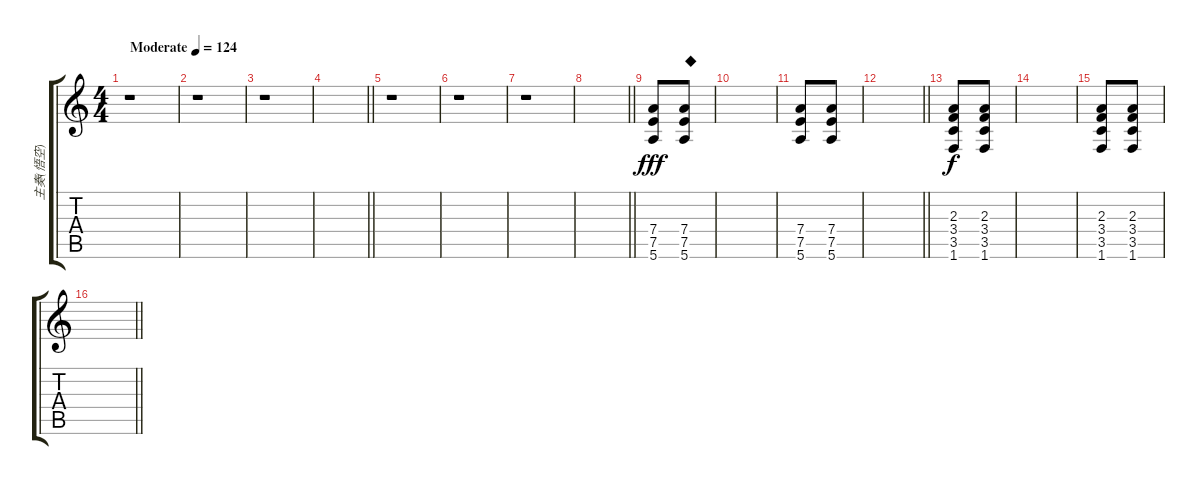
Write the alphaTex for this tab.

\track ("主奏(悟空)" "主奏(悟空)") {instrument distortionguitar}
\staff {score tabs}
\tuning (E4 B3 G3 D3 A2 E2) {hide}
\ts (4 4)
\tempo (124 "Moderate")
\clef g2
\ks c
r.1{dy fff instrument distortionguitar} |
r.1 |
r.1 |
\barLineRight lightlight
|
r.1 |
r.1 |
r.1 |
\barLineRight lightlight
|
(7.4 7.5 5.6).8 (7.4 7.5 5.6).8{txt "◆"} |
|
(7.4 7.5 5.6).8 (7.4 7.5 5.6).8 |
\barLineRight lightlight
|
(2.3 3.4 3.5 1.6).8{dy f} (2.3 3.4 3.5 1.6).8 |
|
(2.3 3.4 3.5 1.6).8 (2.3 3.4 3.5 1.6).8 |
\barLineRight lightlight
